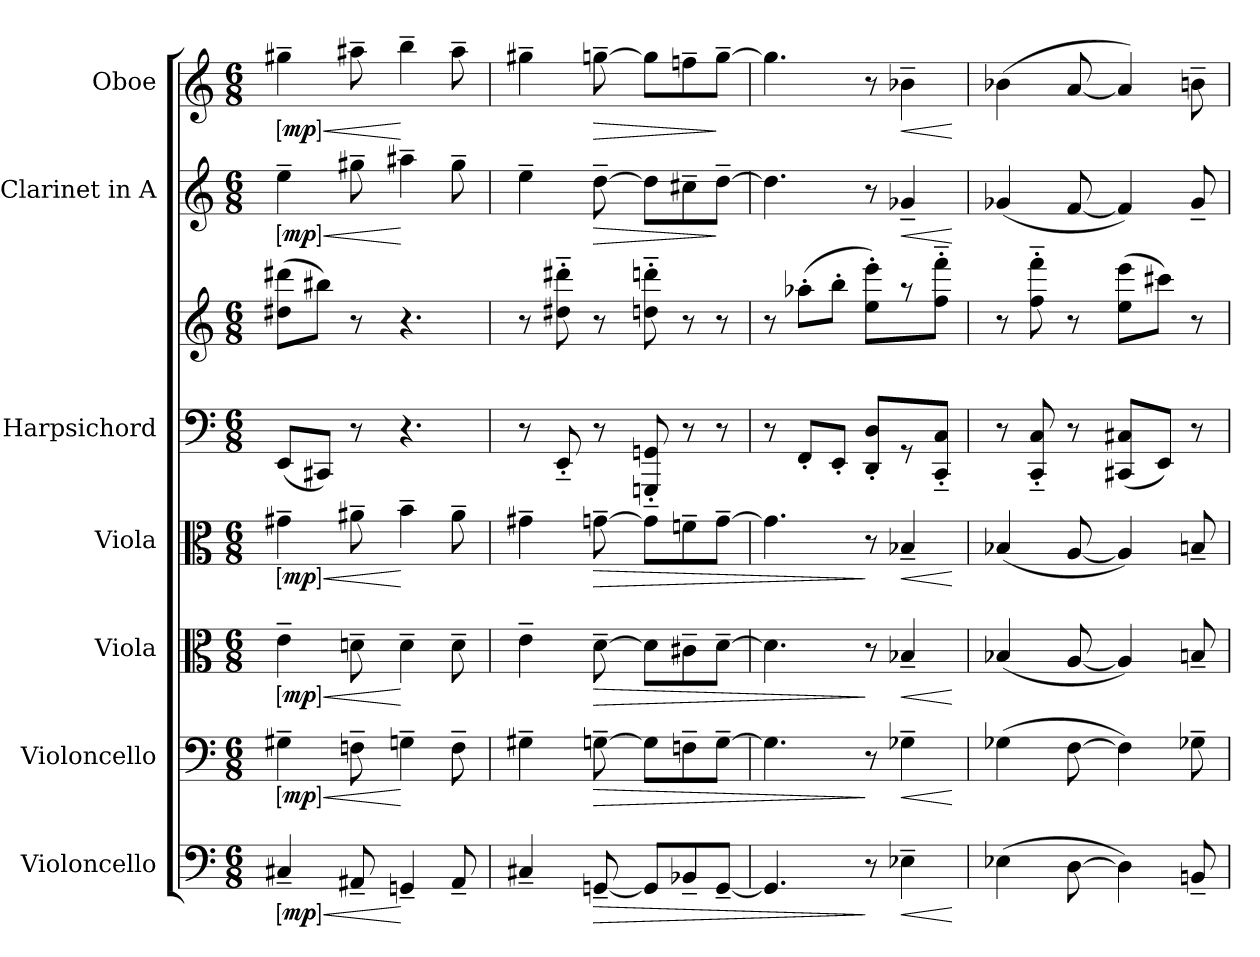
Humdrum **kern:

**kern	**dynam	**kern	**dynam	**kern	**dynam	**kern	**dynam	**kern	**kern	**kern	**dynam	**kern	**dynam
*part7	*part7	*part6	*part6	*part5	*part5	*part4	*part4	*part3	*part3	*part2	*part2	*part1	*part1
*staff8	*staff8	*staff7	*staff7	*staff6	*staff6	*staff5	*staff5	*staff4	*staff3	*staff2	*staff2	*staff1	*staff1
*I"Violoncello	*	*I"Violoncello	*	*I"Viola	*	*I"Viola	*	*I"Harpsichord	*	*I"Clarinet in A	*	*I"Oboe	*
*I'Vc.	*	*I'Vc.	*	*I'Vla.	*	*I'Vla.	*	*I'Hpsd.	*	*I'Cl.	*	*I'Ob.	*
*clefF4	*	*clefF4	*	*clefC3	*	*clefC3	*	*clefF4	*clefG2	*clefG2	*	*clefG2	*
*	*	*	*	*	*	*	*	*	*	*ITrd2c3	*	*	*
*k[]	*	*k[]	*	*k[]	*	*k[]	*	*k[]	*k[]	*k[f#c#g#]	*	*k[]	*
*M6/8	*	*M6/8	*	*M6/8	*	*M6/8	*	*M6/8	*M6/8	*M6/8	*	*M6/8	*
=1	=1	=1	=1	=1	=1	=1	=1	=1	=1	=1	=1	=1	=1
!	!LO:HP:b	!	!LO:HP:b	!	!LO:HP:b	!	!LO:HP:b	!	!	!	!LO:HP:b	!	!LO:HP:b
!	!LO:DY:n=1:ed=brack	!	!LO:DY:n=1:ed=brack	!	!LO:DY:n=1:ed=brack	!	!LO:DY:n=1:ed=brack	!	!	!	!LO:DY:n=1:ed=brack	!	!LO:DY:n=1:ed=brack
4C#X~	< mp	4G#X~	< mp	4e~	< mp	4g#X~	< mp	(8EEL	(8dd#X 8ddd#XL	4cc#~	< mp	4gg#X~	< mp
.	.	.	.	.	.	.	.	8CC#XJ)	8bb#XJ)	.	.	.	.
8AA#X~	.	8Fn~	.	8dn~	.	8a#X~	.	8r	8r	8ee#X~	.	8aa#X~	.
4GGn~	[	4Gn~	[	4d~	[	4b~	[	4.r	4.r	4ff##X~	[	4bb~	[
8AA#~	.	8F~	.	8d~	.	8a#~	.	.	.	8ee#~	.	8aa#~	.
=2	=2	=2	=2	=2	=2	=2	=2	=2	=2	=2	=2	=2	=2
4C#X~	.	4G#X~	.	4e~	.	4g#X~	.	8r	8r	4cc#~	.	4gg#X~	.
.	.	.	.	.	.	.	.	8EE'~	8dd#X'~ 8ddd#X'~	.	.	.	.
!	!LO:HP:b	!	!LO:HP:b	!	!LO:HP:b	!	!LO:HP:b	!	!	!	!LO:HP:b	!	!LO:HP:b
[8GGn~	>	[8Gn~	>	[8d~	>	[8gn~	>	8r	8r	[8b~	>	[8ggn~	>
8GGL]	.	8GL]	.	8dL]	.	8gL]	.	8GGGn'~ 8GGn'~	8ddn'~ 8dddn'~	8bL]	.	8ggL]	.
8BB-X~	.	8Fn~	.	8c#X~	.	8fn~	.	8r	8r	8a#X~	.	8ffn~	.
[8GG~J	.	[8G~J	.	[8d~J	.	[8g~J	.	8r	8r	[8b~J	]	[8gg~J	]
=3	=3	=3	=3	=3	=3	=3	=3	=3	=3	=3	=3	=3	=3
4.GG]	.	4.G]	.	4.d]	.	4.g]	.	8r	8r	4.b]	.	4.gg]	.
.	.	.	.	.	.	.	.	8FF'L	(8aa-X'L	.	.	.	.
.	.	.	.	.	.	.	.	8EE'J	8bb'J	.	.	.	.
8r	]	8r	]	8r	]	8r	]	8DD' 8D'L	8ee' 8eee'L)	8r	.	8r	.
!	!LO:HP:b	!	!LO:HP:b	!	!LO:HP:b	!	!LO:HP:b	!	!	!	!LO:HP:b	!	!LO:HP:b
4E-X~	<	4G-X~	<	4B-X~	<	4B-X~	<	8r	8r	4e-X~	<	4b-X~	<
.	.	.	.	.	.	.	.	8CC'~ 8C'~J	8ff'~ 8fff'~J	.	.	.	.
.	[	.	[	.	[	.	[	.	.	.	[	.	[
=4	=4	=4	=4	=4	=4	=4	=4	=4	=4	=4	=4	=4	=4
(4E-X	.	(4G-X	.	(4B-X	.	(4B-X	.	8r	8r	(4e-X	.	(4b-X	.
.	.	.	.	.	.	.	.	8CC'~ 8C'~	8ff'~ 8fff'~	.	.	.	.
[8D	.	[8F	.	[8A	.	[8A	.	8r	8r	[8d	.	[8a	.
4D])	.	4F])	.	4A])	.	4A])	.	(8CC#X 8C#XL	(8ee 8eeeL	4d])	.	4a])	.
.	.	.	.	.	.	.	.	8EEJ)	8ccc#XJ)	.	.	.	.
8BBn~	.	8G-X~	.	8Bn~	.	8Bn~	.	8r	8r	8e-~	.	8bn~	.
=	=	=	=	=	=	=	=	=	=	=	=	=	=
*-	*-	*-	*-	*-	*-	*-	*-	*-	*-	*-	*-	*-	*-
